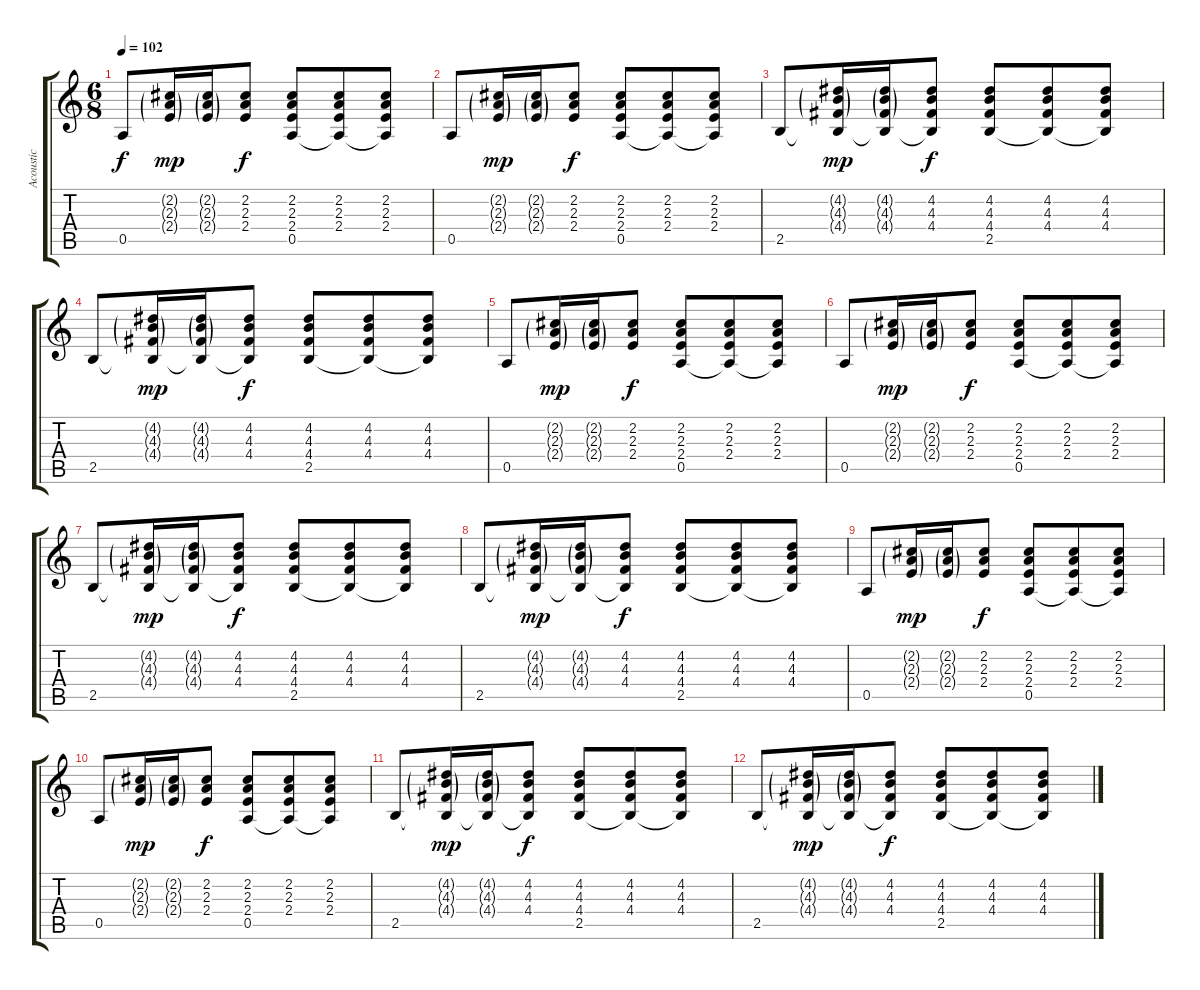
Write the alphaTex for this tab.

\track ("Acoustic" "Acoustic") {instrument acousticguitarsteel}
\staff {score tabs}
\tuning (E4 B3 G3 D3 A2 E2) {hide}
\ts (6 8)
\tempo 102
\clef g2
\ks c
0.5.8{dy f} (2.2{g} 2.3{g} 2.4{g}).16{dy mp} (2.2{g} 2.3{g} 2.4{g}).16 (2.2 2.3 2.4).8{dy f} (2.2 2.3 2.4 0.5).8 (2.2 2.3 2.4 0.5{t}).8 (2.2 2.3 2.4 0.5{t}).8 |
0.5.8 (2.2{g} 2.3{g} 2.4{g}).16{dy mp} (2.2{g} 2.3{g} 2.4{g}).16 (2.2 2.3 2.4).8{dy f} (2.2 2.3 2.4 0.5).8 (2.2 2.3 2.4 0.5{t}).8 (2.2 2.3 2.4 0.5{t}).8 |
2.5.8 (4.2{g} 4.3{g} 4.4{g} 2.5{t}).16{dy mp} (4.2{g} 4.3{g} 4.4{g} 2.5{t}).16 (4.2 4.3 4.4 2.5{t}).8{dy f} (4.2 4.3 4.4 2.5).8 (4.2 4.3 4.4 2.5{t}).8 (4.2 4.3 4.4 2.5{t}).8 |
2.5.8 (4.2{g} 4.3{g} 4.4{g} 2.5{t}).16{dy mp} (4.2{g} 4.3{g} 4.4{g} 2.5{t}).16 (4.2 4.3 4.4 2.5{t}).8{dy f} (4.2 4.3 4.4 2.5).8 (4.2 4.3 4.4 2.5{t}).8 (4.2 4.3 4.4 2.5{t}).8 |
0.5.8 (2.2{g} 2.3{g} 2.4{g}).16{dy mp} (2.2{g} 2.3{g} 2.4{g}).16 (2.2 2.3 2.4).8{dy f} (2.2 2.3 2.4 0.5).8 (2.2 2.3 2.4 0.5{t}).8 (2.2 2.3 2.4 0.5{t}).8 |
0.5.8 (2.2{g} 2.3{g} 2.4{g}).16{dy mp} (2.2{g} 2.3{g} 2.4{g}).16 (2.2 2.3 2.4).8{dy f} (2.2 2.3 2.4 0.5).8 (2.2 2.3 2.4 0.5{t}).8 (2.2 2.3 2.4 0.5{t}).8 |
2.5.8 (4.2{g} 4.3{g} 4.4{g} 2.5{t}).16{dy mp} (4.2{g} 4.3{g} 4.4{g} 2.5{t}).16 (4.2 4.3 4.4 2.5{t}).8{dy f} (4.2 4.3 4.4 2.5).8 (4.2 4.3 4.4 2.5{t}).8 (4.2 4.3 4.4 2.5{t}).8 |
2.5.8 (4.2{g} 4.3{g} 4.4{g} 2.5{t}).16{dy mp} (4.2{g} 4.3{g} 4.4{g} 2.5{t}).16 (4.2 4.3 4.4 2.5{t}).8{dy f} (4.2 4.3 4.4 2.5).8 (4.2 4.3 4.4 2.5{t}).8 (4.2 4.3 4.4 2.5{t}).8 |
0.5.8 (2.2{g} 2.3{g} 2.4{g}).16{dy mp} (2.2{g} 2.3{g} 2.4{g}).16 (2.2 2.3 2.4).8{dy f} (2.2 2.3 2.4 0.5).8 (2.2 2.3 2.4 0.5{t}).8 (2.2 2.3 2.4 0.5{t}).8 |
0.5.8 (2.2{g} 2.3{g} 2.4{g}).16{dy mp} (2.2{g} 2.3{g} 2.4{g}).16 (2.2 2.3 2.4).8{dy f} (2.2 2.3 2.4 0.5).8 (2.2 2.3 2.4 0.5{t}).8 (2.2 2.3 2.4 0.5{t}).8 |
2.5.8 (4.2{g} 4.3{g} 4.4{g} 2.5{t}).16{dy mp} (4.2{g} 4.3{g} 4.4{g} 2.5{t}).16 (4.2 4.3 4.4 2.5{t}).8{dy f} (4.2 4.3 4.4 2.5).8 (4.2 4.3 4.4 2.5{t}).8 (4.2 4.3 4.4 2.5{t}).8 |
2.5.8 (4.2{g} 4.3{g} 4.4{g} 2.5{t}).16{dy mp} (4.2{g} 4.3{g} 4.4{g} 2.5{t}).16 (4.2 4.3 4.4 2.5{t}).8{dy f} (4.2 4.3 4.4 2.5).8 (4.2 4.3 4.4 2.5{t}).8 (4.2 4.3 4.4 2.5{t}).8
